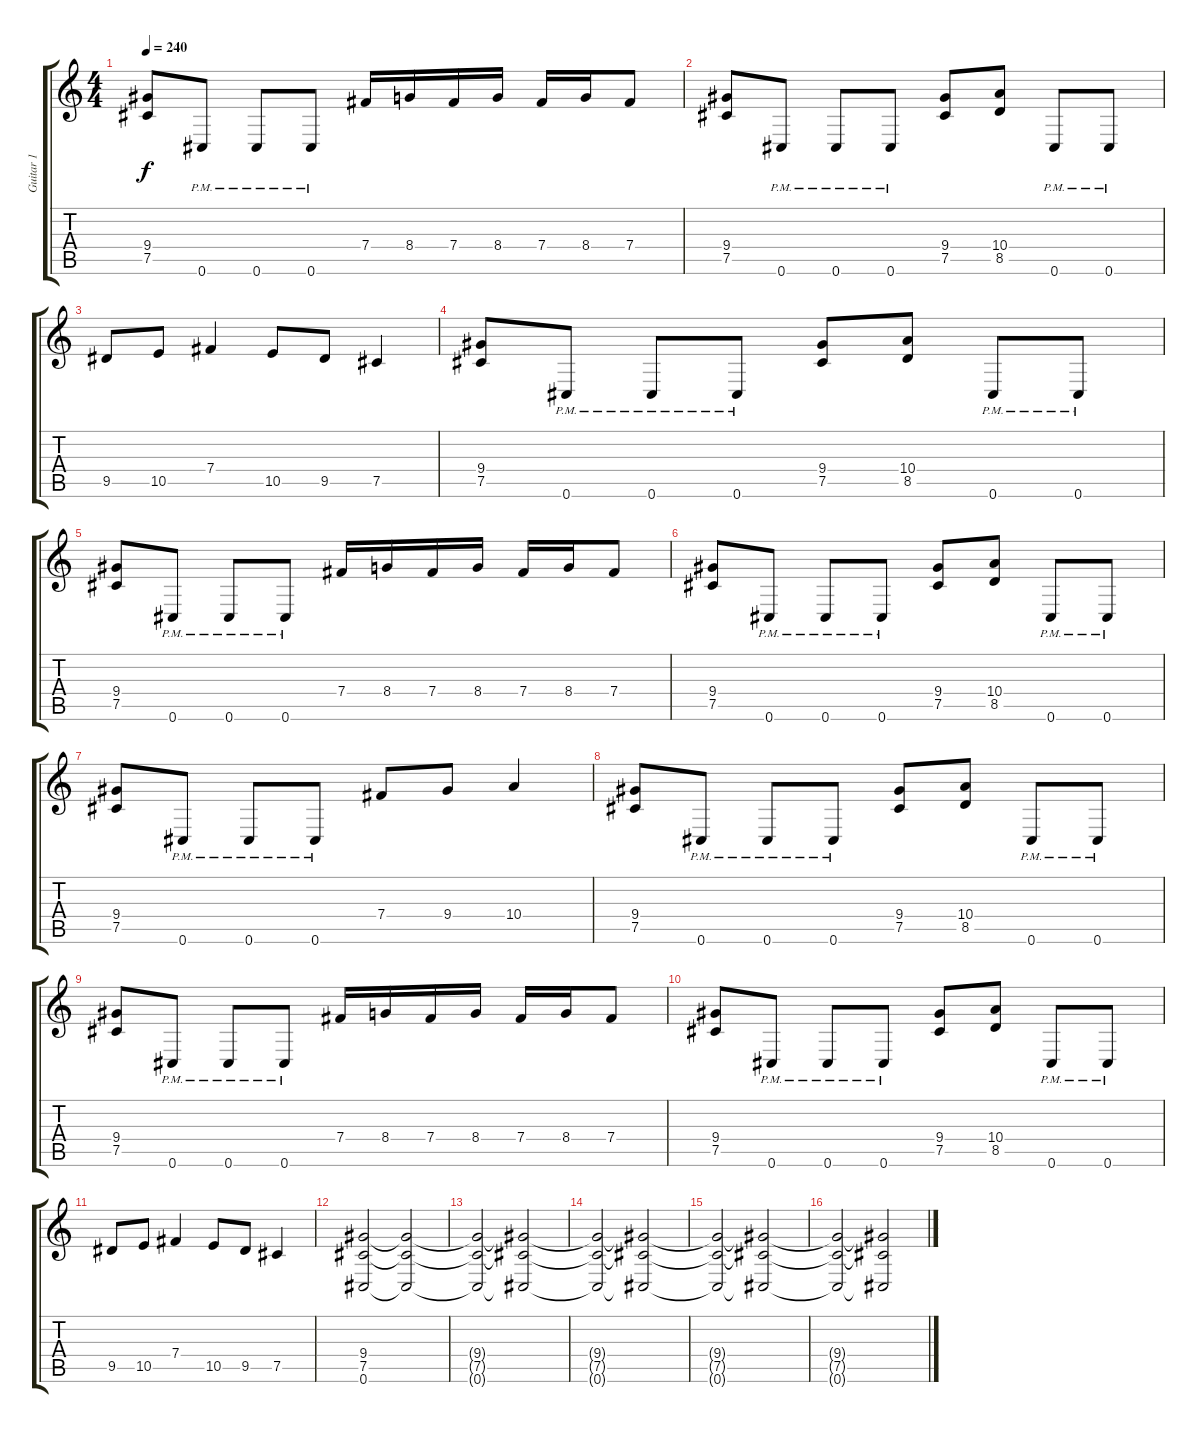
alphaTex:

\track ("Guitar 1" "Guitar 1") {instrument distortionguitar}
\staff {score tabs}
\tuning (Db4 Ab3 E3 B2 Gb2 Db2) {hide}
\ts (4 4)
\tempo 240
\clef g2
\ks c
(9.4 7.5).8{dy f} 0.6{pm}.8 0.6{pm}.8 0.6{pm}.8 7.4.16 8.4.16 7.4.16 8.4.16 7.4.16 8.4.16 7.4.8 |
(9.4 7.5).8 0.6{pm}.8 0.6{pm}.8 0.6{pm}.8 (9.4 7.5).8 (10.4 8.5).8 0.6{pm}.8 0.6{pm}.8 |
9.5.8 10.5.8 7.4.4 10.5.8 9.5.8 7.5.4 |
(9.4 7.5).8 0.6{pm}.8 0.6{pm}.8 0.6{pm}.8 (9.4 7.5).8 (10.4 8.5).8 0.6{pm}.8 0.6{pm}.8 |
(9.4 7.5).8 0.6{pm}.8 0.6{pm}.8 0.6{pm}.8 7.4.16 8.4.16 7.4.16 8.4.16 7.4.16 8.4.16 7.4.8 |
(9.4 7.5).8 0.6{pm}.8 0.6{pm}.8 0.6{pm}.8 (9.4 7.5).8 (10.4 8.5).8 0.6{pm}.8 0.6{pm}.8 |
(9.4 7.5).8 0.6{pm}.8 0.6{pm}.8 0.6{pm}.8 7.4.8 9.4.8 10.4.4 |
(9.4 7.5).8 0.6{pm}.8 0.6{pm}.8 0.6{pm}.8 (9.4 7.5).8 (10.4 8.5).8 0.6{pm}.8 0.6{pm}.8 |
(9.4 7.5).8 0.6{pm}.8 0.6{pm}.8 0.6{pm}.8 7.4.16 8.4.16 7.4.16 8.4.16 7.4.16 8.4.16 7.4.8 |
(9.4 7.5).8 0.6{pm}.8 0.6{pm}.8 0.6{pm}.8 (9.4 7.5).8 (10.4 8.5).8 0.6{pm}.8 0.6{pm}.8 |
9.5.8 10.5.8 7.4.4 10.5.8 9.5.8 7.5.4 |
(9.4 7.5 0.6).2 (9.4{t} 7.5{t} 0.6{t}).2 |
(9.4{t} 7.5{t} 0.6{t}).2 (9.4{t} 7.5{t} 0.6{t}).2 |
(9.4{t} 7.5{t} 0.6{t}).2 (9.4{t} 7.5{t} 0.6{t}).2 |
(9.4{t} 7.5{t} 0.6{t}).2 (9.4{t} 7.5{t} 0.6{t}).2 |
(9.4{t} 7.5{t} 0.6{t}).2 (9.4{t} 7.5{t} 0.6{t}).2
